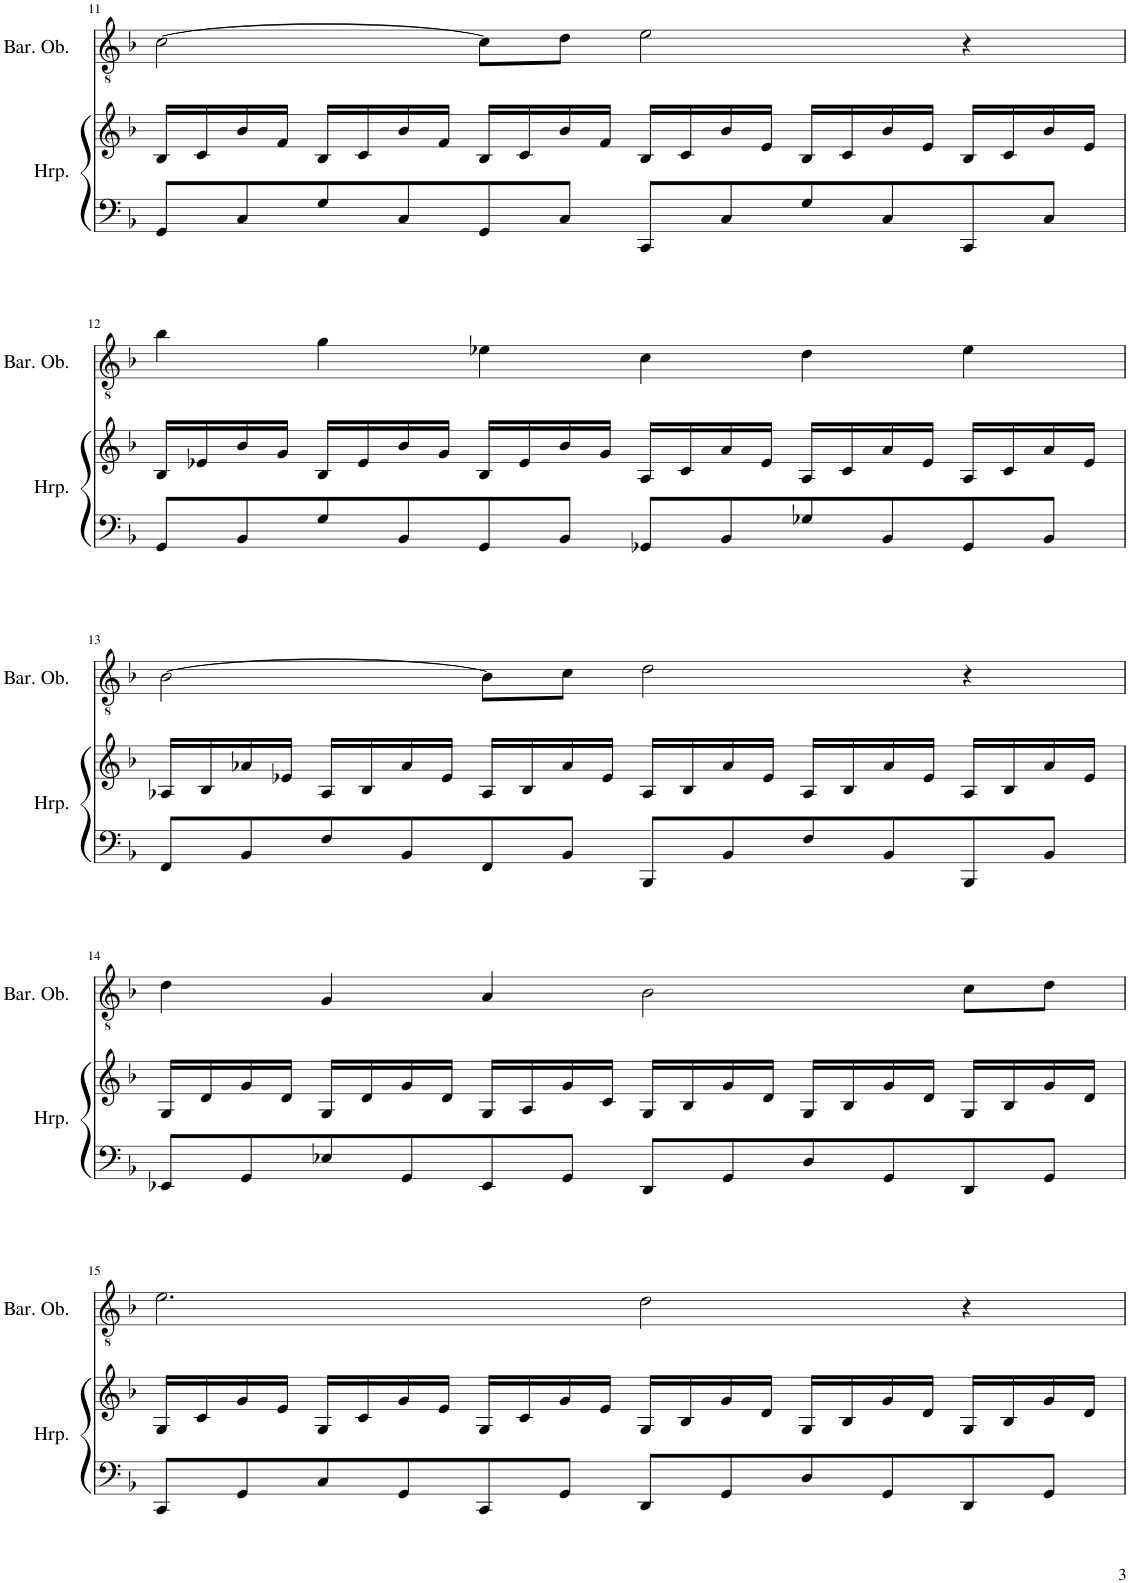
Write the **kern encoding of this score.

**kern	**kern	**kern
*part2	*part2	*part1
*staff3	*staff2	*staff1
*I"Harp	*	*I"Baritone Oboe
*I'Hrp.	*	*I'Bar. Ob.
!!LO:PB:g=z
*clefF4	*clefG2	*clefGv2
*k[b-]	*k[b-]	*k[b-]
*M6/4	*M6/4	*M6/4
=11	=11	=11
8GG/L	16B-/LL	[2c\
.	16c/	.
8C/	16b-/	.
.	16f/JJ	.
8G/	16B-/LL	.
.	16c/	.
8C/	16b-/	.
.	16f/JJ	.
8GG/	16B-/LL	8c\L]
.	16c/	.
8C/J	16b-/	8d\J
.	16f/JJ	.
8CC/L	16B-/LL	2e\
.	16c/	.
8C/	16b-/	.
.	16e/JJ	.
8G/	16B-/LL	.
.	16c/	.
8C/	16b-/	.
.	16e/JJ	.
8CC/	16B-/LL	4r
.	16c/	.
8C/J	16b-/	.
.	16e/JJ	.
!!LO:LB:g=z
=12	=12	=12
8GG/L	16B-/LL	4b-\
.	16e-X/	.
8BB-/	16b-/	.
.	16g/JJ	.
8G/	16B-/LL	4g\
.	16e-/	.
8BB-/	16b-/	.
.	16g/JJ	.
8GG/	16B-/LL	4e-X\
.	16e-/	.
8BB-/J	16b-/	.
.	16g/JJ	.
8GG-X/L	16A/LL	4c\
.	16c/	.
8BB-/	16a/	.
.	16e-/JJ	.
8G-X/	16A/LL	4d\
.	16c/	.
8BB-/	16a/	.
.	16e-/JJ	.
8GG-/	16A/LL	4e-\
.	16c/	.
8BB-/J	16a/	.
.	16e-/JJ	.
!!LO:LB:g=z
=13	=13	=13
8FF/L	16A-X/LL	[2B-\
.	16B-/	.
8BB-/	16a-X/	.
.	16e-X/JJ	.
8F/	16A-/LL	.
.	16B-/	.
8BB-/	16a-/	.
.	16e-/JJ	.
8FF/	16A-/LL	8B-\L]
.	16B-/	.
8BB-/J	16a-/	8c\J
.	16e-/JJ	.
8BBB-/L	16A-/LL	2d\
.	16B-/	.
8BB-/	16a-/	.
.	16e-/JJ	.
8F/	16A-/LL	.
.	16B-/	.
8BB-/	16a-/	.
.	16e-/JJ	.
8BBB-/	16A-/LL	4r
.	16B-/	.
8BB-/J	16a-/	.
.	16e-/JJ	.
!!LO:LB:g=z
=14	=14	=14
8EE-X/L	16G/LL	4d\
.	16d/	.
8GG/	16g/	.
.	16d/JJ	.
8E-X/	16G/LL	4G/
.	16d/	.
8GG/	16g/	.
.	16d/JJ	.
8EE-/	16G/LL	4A/
.	16A/	.
8GG/J	16g/	.
.	16c/JJ	.
8DD/L	16G/LL	2B-\
.	16B-/	.
8GG/	16g/	.
.	16d/JJ	.
8D/	16G/LL	.
.	16B-/	.
8GG/	16g/	.
.	16d/JJ	.
8DD/	16G/LL	8c\L
.	16B-/	.
8GG/J	16g/	8d\J
.	16d/JJ	.
!!LO:LB:g=z
=15	=15	=15
8CC/L	16G/LL	2.e\
.	16c/	.
8GG/	16g/	.
.	16e/JJ	.
8C/	16G/LL	.
.	16c/	.
8GG/	16g/	.
.	16e/JJ	.
8CC/	16G/LL	.
.	16c/	.
8GG/J	16g/	.
.	16e/JJ	.
8DD/L	16G/LL	2d\
.	16B-/	.
8GG/	16g/	.
.	16d/JJ	.
8D/	16G/LL	.
.	16B-/	.
8GG/	16g/	.
.	16d/JJ	.
8DD/	16G/LL	4r
.	16B-/	.
8GG/J	16g/	.
.	16d/JJ	.
=	=	=
*-	*-	*-
